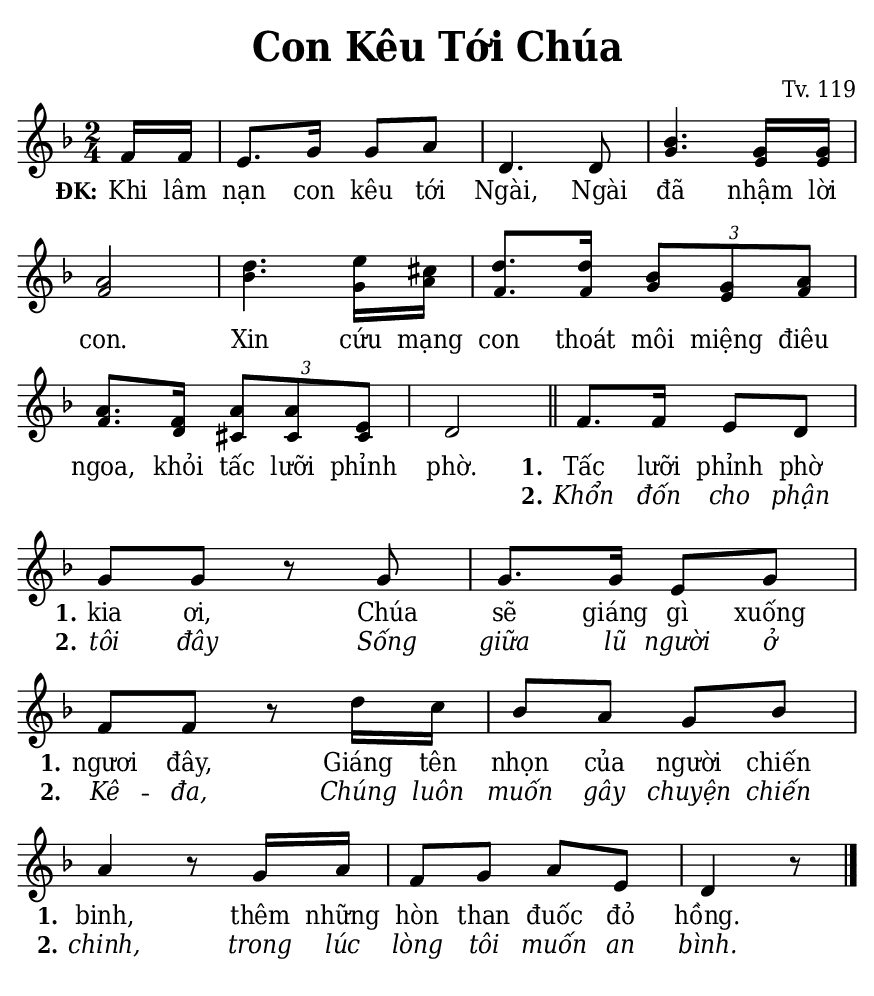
% Cài đặt chung\
\version "2.22.1"
\include "english.ly"

\header {
  title = \markup { \fontsize #1 "Con Kêu Tới Chúa" }
  composer = "Tv. 119"
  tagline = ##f
}

% mã nguồn cho những chức năng chưa hỗ trợ trong phiên bản lilypond hiện tại
% cung cấp bởi cộng đồng lilypond khi gửi email đến lilypond-user@gnu.org
% Đổi kích thước nốt cho bè phụ
notBePhu =
#(define-music-function (font-size music) (number? ly:music?)
   (for-some-music
     (lambda (m)
       (if (music-is-of-type? m 'rhythmic-event)
           (begin
             (set! (ly:music-property m 'tweaks)
                   (cons `(font-size . ,font-size)
                         (ly:music-property m 'tweaks)))
             #t)
           #f))
     music)
   music)

% in số phiên khúc trên mỗi dòng
#(define (add-grob-definition grob-name grob-entry)
     (set! all-grob-descriptions
           (cons ((@@ (lily) completize-grob-entry)
                  (cons grob-name grob-entry))
                 all-grob-descriptions)))

#(add-grob-definition
    'StanzaNumberSpanner
    `((direction . ,LEFT)
      (font-series . bold)
      (padding . 1.0)
      (side-axis . ,X)
      (stencil . ,ly:text-interface::print)
      (X-offset . ,ly:side-position-interface::x-aligned-side)
      (Y-extent . ,grob::always-Y-extent-from-stencil)
      (meta . ((class . Spanner)
               (interfaces . (font-interface
                              side-position-interface
                              stanza-number-interface
                              text-interface))))))

\layout {
    \context {
      \Global
      \grobdescriptions #all-grob-descriptions
    }
    \context {
      \Score
      \remove Stanza_number_align_engraver
      \consists
        #(lambda (context)
           (let ((texts '())
                 (syllables '()))
             (make-engraver
              (acknowledgers
               ((stanza-number-interface engraver grob source-engraver)
                  (set! texts (cons grob texts)))
               ((lyric-syllable-interface engraver grob source-engraver)
                  (set! syllables (cons grob syllables))))
              ((stop-translation-timestep engraver)
                 (for-each
                  (lambda (text)
                    (for-each
                     (lambda (syllable)
                       (ly:pointer-group-interface::add-grob
                        text
                        'side-support-elements
                        syllable))
                     syllables))
                  texts)
                 (set! syllables '())))))
    }
    \context {
      \Lyrics
      \remove Stanza_number_engraver
      \consists
        #(lambda (context)
           (let ((text #f)
                 (last-stanza #f))
             (make-engraver
              ((process-music engraver)
                 (let ((stanza (ly:context-property context 'stanza #f)))
                   (if (and stanza (not (equal? stanza last-stanza)))
                       (let ((column (ly:context-property context
'currentCommandColumn)))
                         (set! last-stanza stanza)
                         (if text
                             (ly:spanner-set-bound! text RIGHT column))
                         (set! text (ly:engraver-make-grob engraver
'StanzaNumberSpanner '()))
                         (ly:grob-set-property! text 'text stanza)
                         (ly:spanner-set-bound! text LEFT column)))))
              ((finalize engraver)
                 (if text
                     (let ((column (ly:context-property context
'currentCommandColumn)))
                       (ly:spanner-set-bound! text RIGHT column)))))))
      \override StanzaNumberSpanner.horizon-padding = 10000
    }
}

stanzaReminderOff =
  \temporary \override StanzaNumberSpanner.after-line-breaking =
     #(lambda (grob)
        ;; Can be replaced with (not (first-broken-spanner? grob)) in 2.23.
        (if (let ((siblings (ly:spanner-broken-into (ly:grob-original grob))))
              (and (pair? siblings)
                   (not (eq? grob (car siblings)))))
            (ly:grob-suicide! grob)))

stanzaReminderOn = \undo \stanzaReminderOff
% kết thúc mã nguồn

% Nhạc phiên khúc
nhacPhienKhucSop = \relative c' {
  \partial 8 f16 f |
  e8. g16 g8 a |
  d,4. d8 |
  bf'4. g16 g |
  a2 |
  d4. e16 cs |
  d8. d16 \tuplet 3/2 { bf8 g a } |
  a8. f16 \tuplet 3/2 { a8 a e } |
  d2 \bar "||"
  
  f8. f16 e8 d |
  g g r g |
  g8. g16 e8 g |
  f f r d'16 c |
  bf8 a g bf |
  a4 r8 g16 a |
  f8 g a e |
  d4 r8 \bar "|."
}

nhacPhienKhucAlto = \relative c' {
  f16 f |
  e8. g16 g8 a |
  d,4. d8 |
  g4. e16 e |
  f2 |
  bf4. g16 a |
  f8. f16 \tuplet 3/2 { g8 e f } |
  f8. d16 \tuplet 3/2 { cs8 cs cs } |
  d2
}

% Lời phiên khúc
loiPhienKhucSop = \lyrics {
  \stanzaReminderOff
  \set stanza = "ĐK:"
  Khi lâm nạn con kêu tới Ngài,
  Ngài đã nhậm lời con.
  Xin cứu mạng con thoát môi miệng điêu ngoa,
  khỏi tấc lưỡi phỉnh phờ.
  \stanzaReminderOn
  <<
    {
      \set stanza = "1."
      Tấc lưỡi phỉnh phờ kia ơi,
      Chúa sẽ giáng gì xuống ngươi đây,
      Giáng tên nhọn của người chiến binh,
      thêm những hòn than đuốc đỏ hồng.
    }
    \new Lyrics {
	    \set associatedVoice = "beSop"
	    \set stanza = "2."
      \override Lyrics.LyricText.font-shape = #'italic
	    Khổn đốn cho phận tôi đây
	    Sống giữa lũ người ở Kê -- đa,
	    Chúng luôn muốn gây chuyện chiến chinh,
	    trong lúc lòng tôi muốn an bình.
    }
  >>
}

% Dàn trang
\paper {
  #(set-paper-size "a5")
  top-margin = 3\mm
  bottom-margin = 3\mm
  left-margin = 3\mm
  right-margin = 3\mm
  indent = #0
  #(define fonts
	 (make-pango-font-tree "Deja Vu Serif Condensed"
	 		       "Deja Vu Serif Condensed"
			       "Deja Vu Serif Condensed"
			       (/ 20 20)))
  print-page-number = ##f
  system-system-spacing = #'((basic-distance . 0.1) (padding . 2.5))
}

TongNhip = {
  \key f \major \time 2/4
  \set Timing.beamExceptions = #'()
  \set Timing.baseMoment = #(ly:make-moment 1/4)
}

\score {
  \new ChoirStaff <<
    \new Staff \with {
        \consists "Merge_rests_engraver"
        printPartCombineTexts = ##f
      }
      <<
      \new Voice \TongNhip \partCombine 
        \nhacPhienKhucSop
        \notBePhu -1 { \nhacPhienKhucAlto }
      \new NullVoice = beSop \nhacPhienKhucSop
      \new Lyrics \lyricsto beSop \loiPhienKhucSop
      >>
  >>
  \layout {
    \override Lyrics.LyricSpace.minimum-distance = #1.5
    \override Score.BarNumber.break-visibility = ##(#f #f #f)
    \override Score.SpacingSpanner.uniform-stretching = ##t
  } 
}
